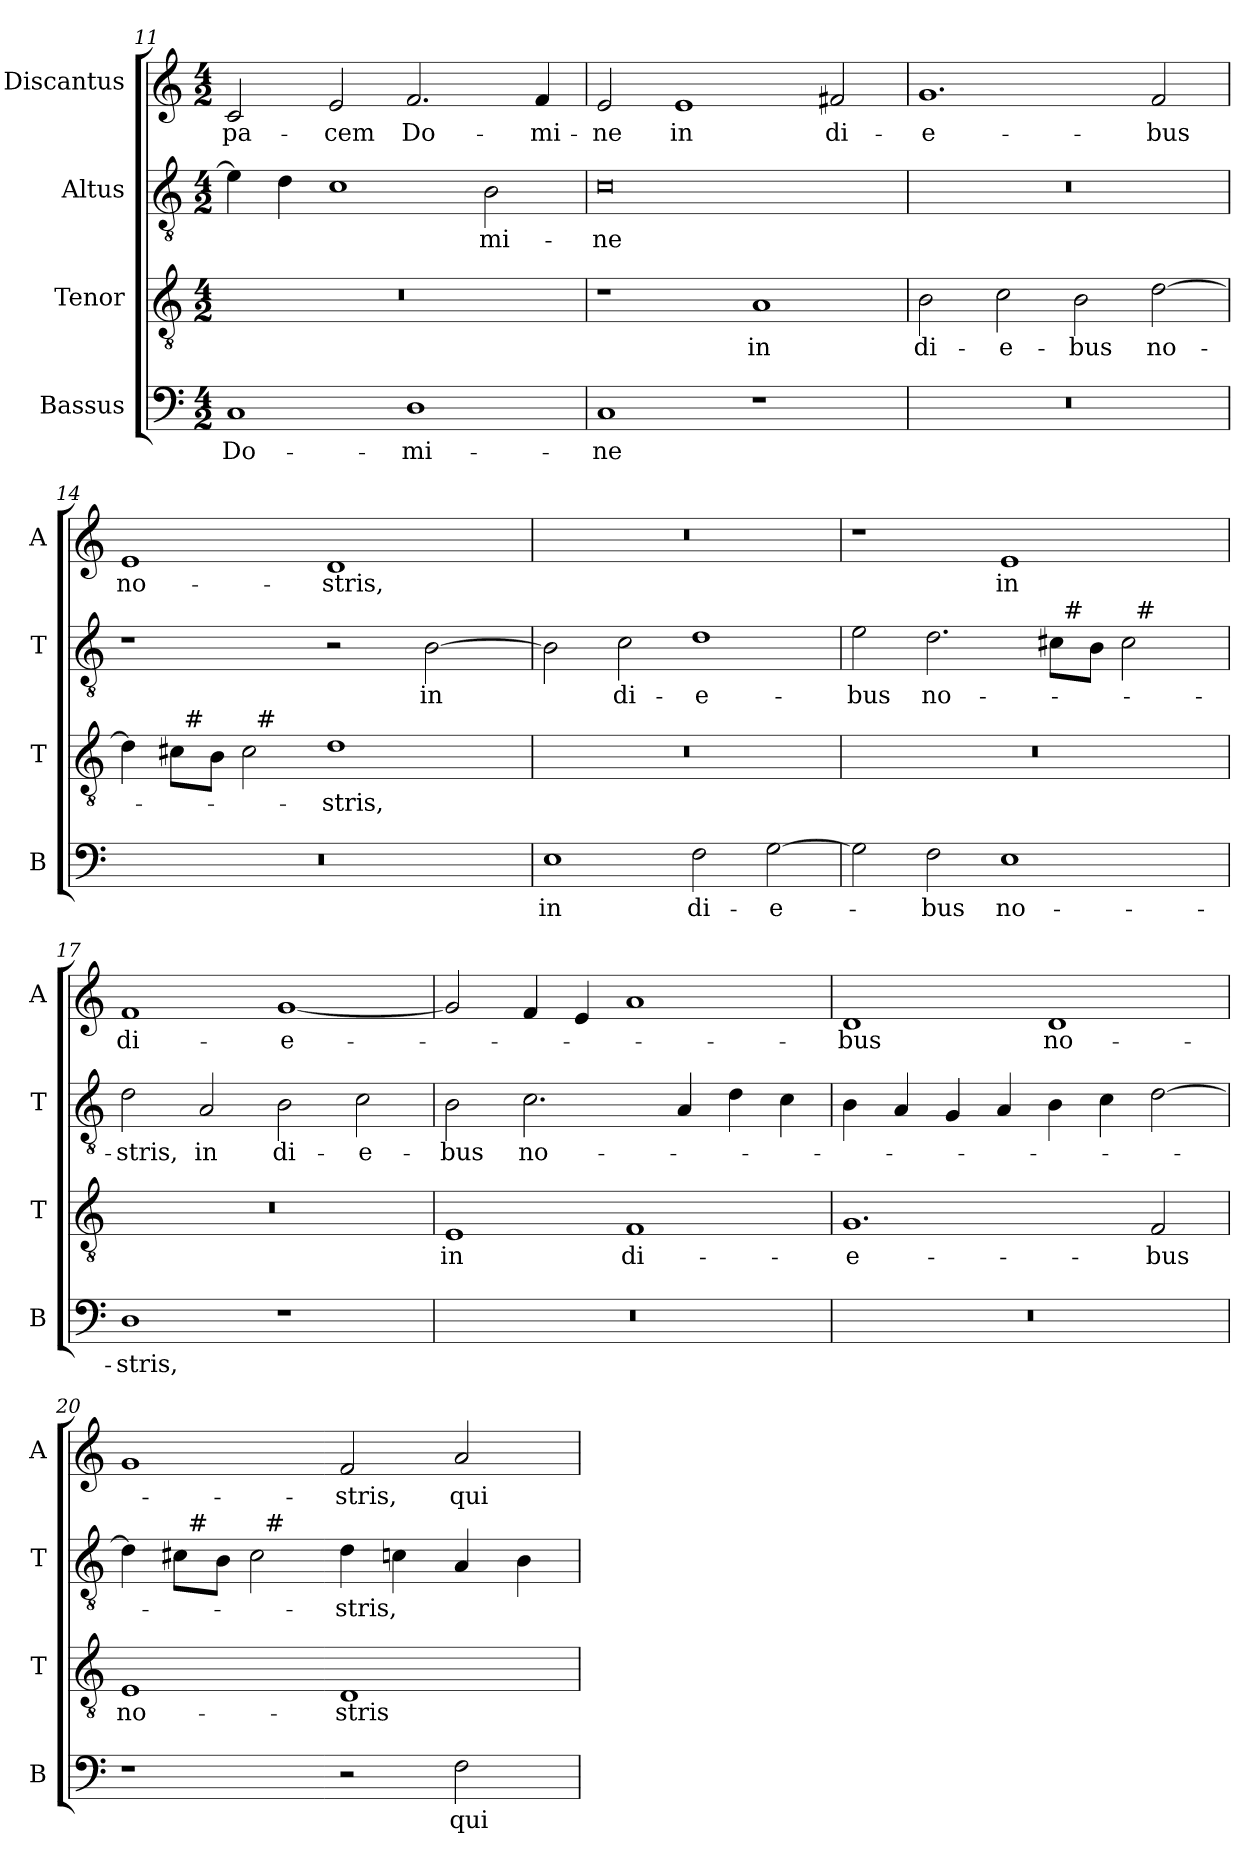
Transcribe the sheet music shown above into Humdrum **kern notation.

**kern	**text	**kern	**text	**kern	**text	**kern	**text
*part4	*part4	*part3	*part3	*part2	*part2	*part1	*part1
*staff4	*staff4	*staff3	*staff3	*staff2	*staff2	*staff1	*staff1
*I"Bassus	*	*I"Tenor	*	*I"Altus	*	*I"Discantus	*
*I'B	*	*I'T	*	*I'T	*	*I'A	*
*clefF4	*	*clefGv2	*	*clefGv2	*	*clefG2	*
*	*	*ITrd7c12	*	*ITrd7c12	*	*	*
*k[]	*	*k[]	*	*k[]	*	*k[]	*
*a:	*	*a:	*	*a:	*	*a:	*
*M4/2	*	*M4/2	*	*M4/2	*	*M4/2	*
=11	=11	=11	=11	=11	=11	=11	=11
!	!LO:LY:b	!LO:N:vis=1	!	!	!	!	!LO:LY:b
1C	Do-	0r	.	4E\]	.	2c/	pa-
.	.	.	.	4D\	.	.	.
!	!	!	!	!	!	!	!LO:LY:b
.	.	.	.	1C	.	2e/	-cem
!	!LO:LY:b	!	!	!	!	!	!LO:LY:b
1D	-mi-	.	.	.	.	2.f/	Do-
!	!	!	!	!	!LO:LY:b	!	!
.	.	.	.	2BB\	-mi-	.	.
!	!	!	!	!	!	!	!LO:LY:b
.	.	.	.	.	.	4f/	-mi-
!!LO:LB:g=z
=12	=12	=12	=12	=12	=12	=12	=12
!	!LO:LY:b	!	!	!	!LO:LY:b	!	!LO:LY:b
1C	-ne	1r	.	0C	-ne	2e/	-ne
!	!	!	!	!	!	!	!LO:LY:b
.	.	.	.	.	.	1e	in
!	!	!	!LO:LY:b	!	!	!	!
1r	.	1AA	in	.	.	.	.
!	!	!	!	!	!	!	!LO:LY:b
.	.	.	.	.	.	2f#/	di-
=13	=13	=13	=13	=13	=13	=13	=13
!LO:N:vis=1	!	!	!LO:LY:b	!LO:N:vis=1	!	!	!LO:LY:b
0r	.	2BB\	di-	0r	.	1.g	-e-
!	!	!	!LO:LY:b	!	!	!	!
.	.	2C\	-e-	.	.	.	.
!	!	!	!LO:LY:b	!	!	!	!
.	.	2BB\	-bus	.	.	.	.
!	!	!	!LO:LY:b	!	!	!	!LO:LY:b
.	.	[>2D\	no-	.	.	2f/	-bus
=14	=14	=14	=14	=14	=14	=14	=14
!LO:N:vis=1	!	!	!	!	!	!	!LO:LY:b
*	*	*^	*	*	*	*	*
*	*	*	*^	*	*	*	*	*
0r	.	4D\]	4ryy	2ryy	.	1r	.	1e	no-
.	.	8C#\L	32ryy	.	.	.	.	.	.
!	!	!	!LO:TX:a:t=#	!	!	!	!	!	!
.	.	.	1ryy	.	.	.	.	.	.
.	.	8BB\J	.	.	.	.	.	.	.
.	.	2C#\	.	32ryy	.	.	.	.	.
!	!	!	!	!LO:TX:a:t=#	!	!	!	!	!
.	.	.	.	1ryy	.	.	.	.	.
!	!	!	!	!	!LO:LY:b	!	!	!	!LO:LY:b
.	.	1D	.	.	-stris,	2r	.	1d	-stris,
.	.	.	2ryy	.	.	.	.	.	.
!	!	!	!	!	!	!	!LO:LY:b	!	!
.	.	.	.	.	.	[>2BB\	in	.	.
.	.	.	.	4...ryy	.	.	.	.	.
.	.	.	8..ryy	.	.	.	.	.	.
=15	=15	=15	=15	=15	=15	=15	=15	=15	=15
!	!LO:LY:b	!LO:N:vis=1	!	!	!	!	!	!LO:N:vis=1	!
*	*	*v	*v	*v	*	*	*	*	*
1E	in	0r	.	2BB\]	.	0r	.
!	!	!	!	!	!LO:LY:b	!	!
.	.	.	.	2C\	di-	.	.
!	!LO:LY:b	!	!	!	!LO:LY:b	!	!
2F\	di-	.	.	1D	-e-	.	.
!	!LO:LY:b	!	!	!	!	!	!
[>2G\	-e-	.	.	.	.	.	.
=16	=16	=16	=16	=16	=16	=16	=16
!	!	!LO:N:vis=1	!	!	!LO:LY:b	!	!
*	*	*	*	*^	*	*	*
*	*	*	*	*	*^	*	*	*
2G\]	.	0r	.	2E\	1ryy	1ryy	-bus	1r	.
!	!LO:LY:b	!	!	!	!	!	!LO:LY:b	!	!
2F\	-bus	.	.	2.D\	.	.	no-	.	.
!	!LO:LY:b	!	!	!	!	!	!	!	!LO:LY:b
1E	no-	.	.	.	4ryy	2ryy	.	1e	in
.	.	.	.	8C#\L	32ryy	.	.	.	.
!	!	!	!	!	!LO:TX:a:t=#	!	!	!	!
.	.	.	.	.	2ryy	.	.	.	.
.	.	.	.	8BB\J	.	.	.	.	.
.	.	.	.	2C#\	.	32ryy	.	.	.
!	!	!	!	!	!	!LO:TX:a:t=#	!	!	!
.	.	.	.	.	.	4...ryy	.	.	.
.	.	.	.	.	8..ryy	.	.	.	.
!!LO:PB:g=z
=17	=17	=17	=17	=17	=17	=17	=17	=17	=17
!	!LO:LY:b	!LO:N:vis=1	!	!	!	!	!LO:LY:b	!	!LO:LY:b
*	*	*	*	*v	*v	*v	*	*	*
1D	-stris,	0r	.	2D\	-stris,	1f	di-
!	!	!	!	!	!LO:LY:b	!	!
.	.	.	.	2AA/	in	.	.
!	!	!	!	!	!LO:LY:b	!	!LO:LY:b
1r	.	.	.	2BB\	di-	[<1g	-e-
!	!	!	!	!	!LO:LY:b	!	!
.	.	.	.	2C\	-e-	.	.
=18	=18	=18	=18	=18	=18	=18	=18
!LO:N:vis=1	!	!	!LO:LY:b	!	!LO:LY:b	!	!
0r	.	1EE	in	2BB\	-bus	2g/]	.
!	!	!	!	!	!LO:LY:b	!	!
.	.	.	.	2.C\	no-	4f/	.
.	.	.	.	.	.	4e/	.
!	!	!	!LO:LY:b	!	!	!	!
.	.	1FF	di-	.	.	1a	.
.	.	.	.	4AA/	.	.	.
.	.	.	.	4D\	.	.	.
.	.	.	.	4C\	.	.	.
=19	=19	=19	=19	=19	=19	=19	=19
!LO:N:vis=1	!	!	!LO:LY:b	!	!	!	!LO:LY:b
0r	.	1.GG	-e-	4BB\	.	1d	-bus
.	.	.	.	4AA/	.	.	.
.	.	.	.	4GG/	.	.	.
.	.	.	.	4AA/	.	.	.
!	!	!	!	!	!	!	!LO:LY:b
.	.	.	.	4BB\	.	1d	no-
.	.	.	.	4C\	.	.	.
!	!	!	!LO:LY:b	!	!	!	!
.	.	2FF/	-bus	[>2D\	.	.	.
=20	=20	=20	=20	=20	=20	=20	=20
!	!	!	!LO:LY:b	!	!	!	!
*	*	*	*	*^	*	*	*
*	*	*	*	*	*^	*	*	*
1r	.	1EE	no-	4D\]	4ryy	2ryy	.	1g	.
.	.	.	.	8C#\L	32ryy	.	.	.	.
!	!	!	!	!	!LO:TX:a:t=#	!	!	!	!
.	.	.	.	.	1ryy	.	.	.	.
.	.	.	.	8BB\J	.	.	.	.	.
.	.	.	.	2C#\	.	32ryy	.	.	.
!	!	!	!	!	!	!LO:TX:a:t=#	!	!	!
.	.	.	.	.	.	1ryy	.	.	.
!	!	!	!LO:LY:b	!	!	!	!LO:LY:b	!	!LO:LY:b
2r	.	1DD	-stris	4D\	.	.	-stris,	2f/	-stris,
.	.	.	.	4Cn\	.	.	.	.	.
.	.	.	.	.	2ryy	.	.	.	.
!	!LO:LY:b	!	!	!	!	!	!	!	!LO:LY:b
2F\	qui-	.	.	4AA/	.	.	.	2a/	qui-
.	.	.	.	.	.	4...ryy	.	.	.
.	.	.	.	4BB\	.	.	.	.	.
.	.	.	.	.	8..ryy	.	.	.	.
*	*	*	*	*v	*v	*v	*	*	*
=	=	=	=	=	=	=	=
*-	*-	*-	*-	*-	*-	*-	*-
